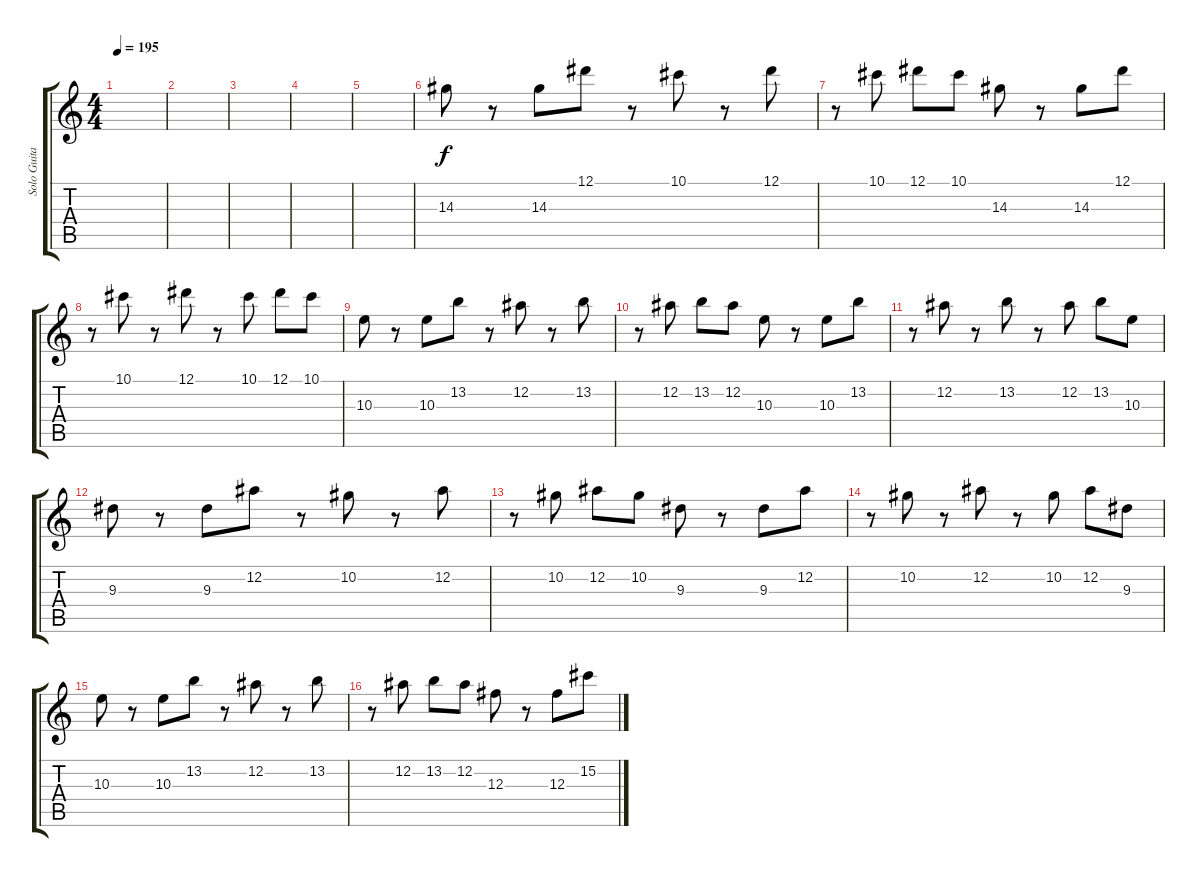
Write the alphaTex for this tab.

\track ("Solo Guitar" "Solo Guita") {instrument distortionguitar}
\staff {score tabs}
\tuning (Eb4 Bb3 Gb3 Db3 Ab2 Eb2) {hide}
\ts (4 4)
\tempo 195
\clef g2
\ks c
|
|
|
|
|
14.3.8 r.8 14.3.8 12.1.8 r.8 10.1.8 r.8 12.1.8 |
r.8 10.1.8 12.1.8 10.1.8 14.3.8 r.8 14.3.8 12.1.8 |
r.8 10.1.8 r.8 12.1.8 r.8 10.1.8 12.1.8 10.1.8 |
10.3.8 r.8 10.3.8 13.2.8 r.8 12.2.8 r.8 13.2.8 |
r.8 12.2.8 13.2.8 12.2.8 10.3.8 r.8 10.3.8 13.2.8 |
r.8 12.2.8 r.8 13.2.8 r.8 12.2.8 13.2.8 10.3.8 |
9.3.8 r.8 9.3.8 12.2.8 r.8 10.2.8 r.8 12.2.8 |
r.8 10.2.8 12.2.8 10.2.8 9.3.8 r.8 9.3.8 12.2.8 |
r.8 10.2.8 r.8 12.2.8 r.8 10.2.8 12.2.8 9.3.8 |
10.3.8 r.8 10.3.8 13.2.8 r.8 12.2.8 r.8 13.2.8 |
r.8 12.2.8 13.2.8 12.2.8 12.3.8 r.8 12.3.8 15.2.8
